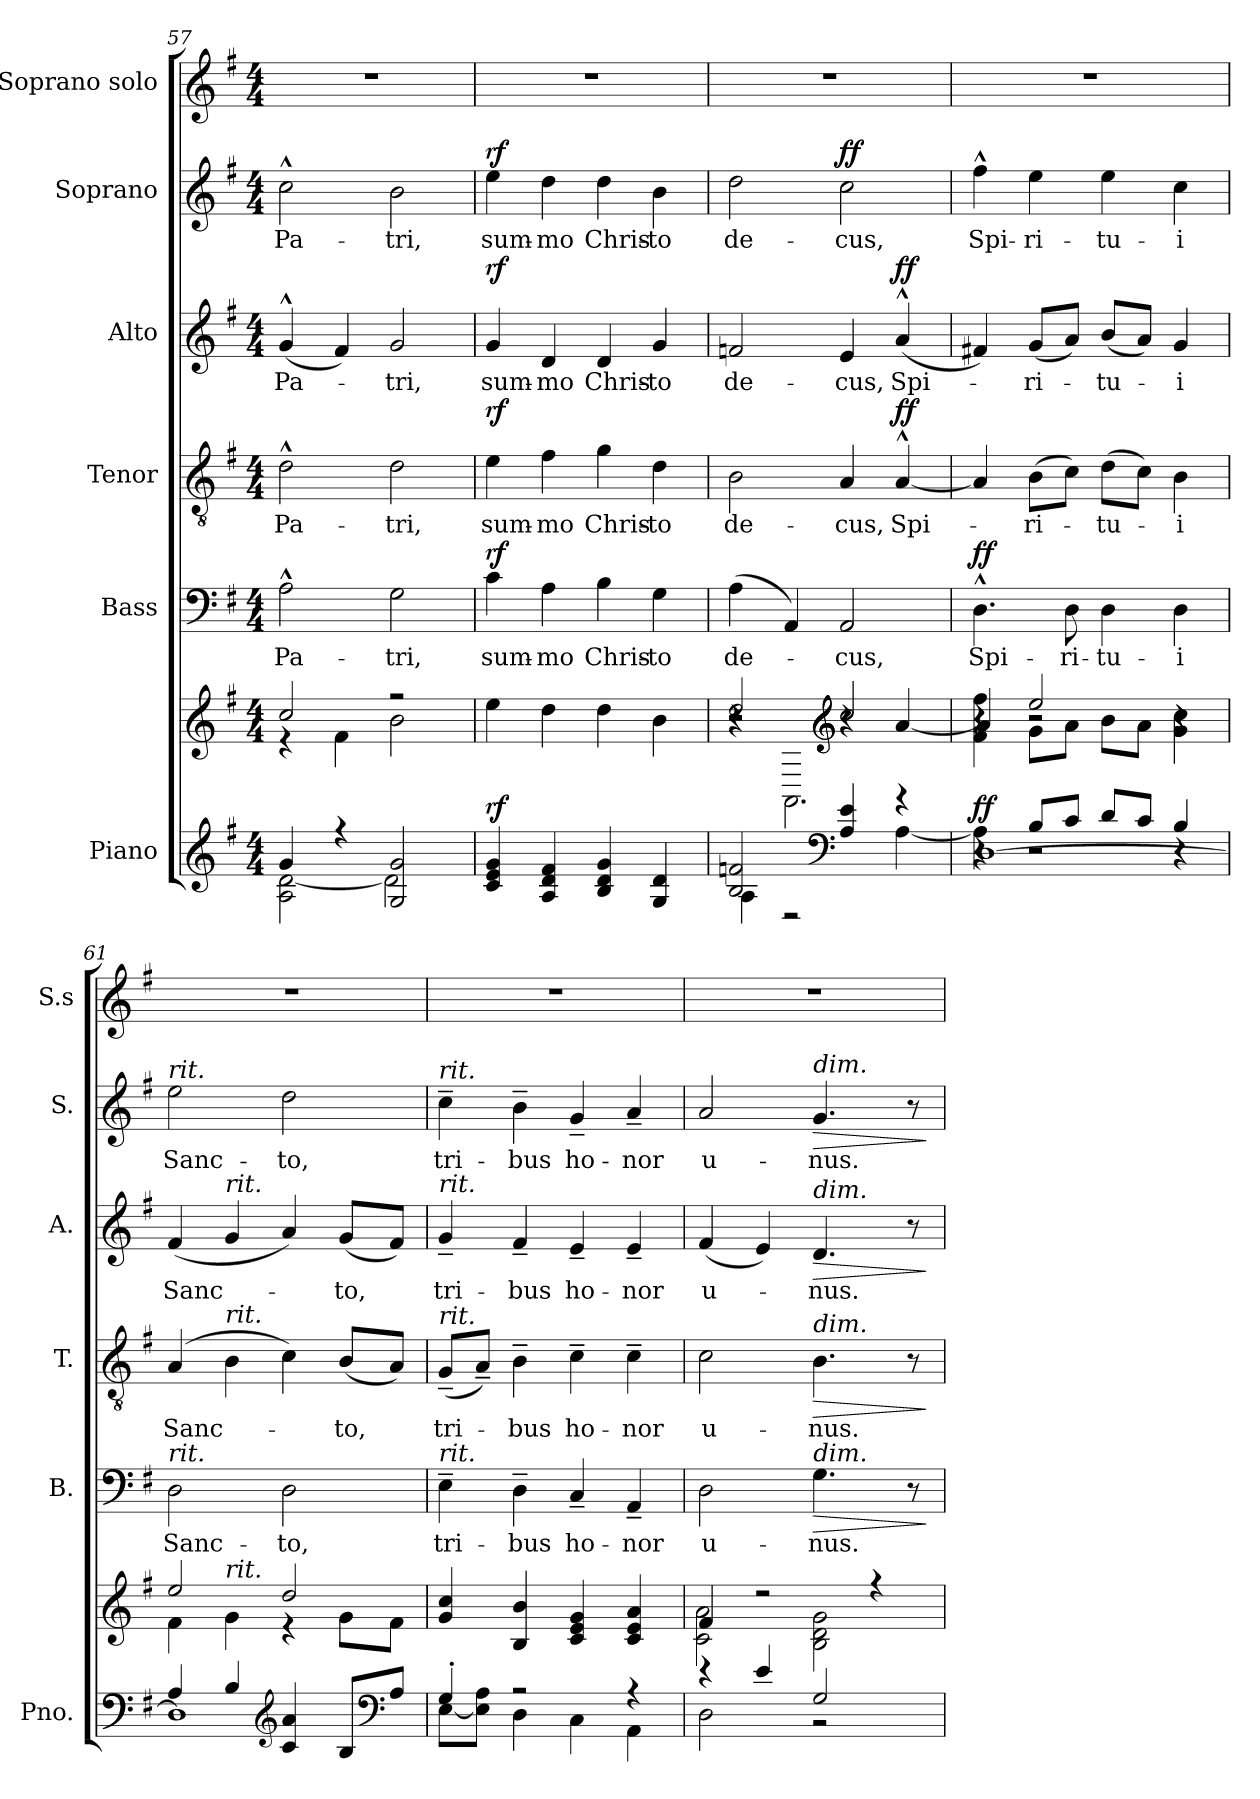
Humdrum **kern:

**kern	**kern	**dynam	**kern	**text	**dynam	**kern	**text	**dynam	**kern	**text	**dynam	**kern	**text	**dynam	**kern
*part6	*part6	*part6	*part5	*part5	*part5	*part4	*part4	*part4	*part3	*part3	*part3	*part2	*part2	*part2	*part1
*staff7	*staff6	*staff6/7	*staff5	*staff5	*staff5	*staff4	*staff4	*staff4	*staff3	*staff3	*staff3	*staff2	*staff2	*staff2	*staff1
*I"Piano	*	*	*I"Bass	*	*	*I"Tenor	*	*	*I"Alto	*	*	*I"Soprano	*	*	*I"Soprano solo
*I'Pno.	*	*	*I'B.	*	*	*I'T.	*	*	*I'A.	*	*	*I'S.	*	*	*I'S.s
*clefG2	*clefG2	*	*clefF4	*	*	*clefGv2	*	*	*clefG2	*	*	*clefG2	*	*	*clefG2
*k[f#]	*k[f#]	*	*k[f#]	*	*	*k[f#]	*	*	*k[f#]	*	*	*k[f#]	*	*	*k[f#]
*M4/4	*M4/4	*	*M4/4	*	*	*M4/4	*	*	*M4/4	*	*	*M4/4	*	*	*M4/4
=57	=57	=57	=57	=57	=57	=57	=57	=57	=57	=57	=57	=57	=57	=57	=57
*^	*^	*	*	*	*	*	*	*	*	*	*	*	*	*	*
!	!	!	!	!	!	!LO:LY:b	!	!	!LO:LY:b	!	!	!LO:LY:b	!	!	!LO:LY:b	!	!
4g/	2A\ [2d\	2cc/	4r	.	2A^^\	Pa-	.	2d^^\	Pa-	.	(<4g^^/	Pa-	.	2cc^^\	Pa-	.	1r
4r	.	.	4f#\	.	.	.	.	.	.	.	4f#/)	.	.	.	.	.	.
!	!	!	!	!	!	!LO:LY:b	!	!	!LO:LY:b	!	!	!LO:LY:b	!	!	!LO:LY:b	!	!
2G/ 2g/	2d\]	2r	2b\	.	2G\	-tri,	.	2d\	-tri,	.	2g/	-tri,	.	2b\	-tri,	.	.
=58	=58	=58	=58	=58	=58	=58	=58	=58	=58	=58	=58	=58	=58	=58	=58	=58	=58
!	!	!	!	!LO:DY:a=2	!	!LO:LY:b	!LO:DY:a	!	!LO:LY:b	!LO:DY:a	!	!LO:LY:b	!LO:DY:a	!	!LO:LY:b	!LO:DY:a	!
*v	*v	*	*	*	*	*	*	*	*	*	*	*	*	*	*	*	*
*	*v	*v	*	*	*	*	*	*	*	*	*	*	*	*	*	*
4c/ 4e/ 4g/	4ee\	rf	4c\	sum-	rf	4e\	sum-	rf	4g/	sum-	rf	4ee\	sum-	rf	1r
!	!	!	!	!LO:LY:b	!	!	!LO:LY:b	!	!	!LO:LY:b	!	!	!LO:LY:b	!	!
4A/ 4d/ 4f#/	4dd\	.	4A\	-mo	.	4f#\	-mo	.	4d/	-mo	.	4dd\	-mo	.	.
!	!	!	!	!LO:LY:b	!	!	!LO:LY:b	!	!	!LO:LY:b	!	!	!LO:LY:b	!	!
4B/ 4d/ 4g/	4dd\	.	4B\	Chris-	.	4g\	Chris-	.	4d/	Chris-	.	4dd\	Chris-	.	.
!	!	!	!	!LO:LY:b	!	!	!LO:LY:b	!	!	!LO:LY:b	!	!	!LO:LY:b	!	!
4G/ 4d/	4b\	.	4G\	-to	.	4d\	-to	.	4g/	-to	.	4b\	-to	.	.
=59	=59	=59	=59	=59	=59	=59	=59	=59	=59	=59	=59	=59	=59	=59	=59
*^	*^	*	*	*	*	*	*	*	*	*	*	*	*	*	*
*	*	*	*^	*	*	*	*	*	*	*	*	*	*	*	*	*	*
!	!	!	!	!	!	!	!LO:LY:b	!	!	!LO:LY:b	!	!	!LO:LY:b	!	!	!LO:LY:b	!	!
2B/ 2fn/	4A\	2dd/	2r	4r	.	(>4A\	de-	.	2B\	de-	.	2fn/	de-	.	2dd\	de-	.	1r
.	2r	.	.	2.AA\	.	4AA/)	.	.	.	.	.	.	.	.	.	.	.	.
*clefF4	*	*clefG2	*	*	*	*	*	*	*	*	*	*	*	*	*	*	*	*
!	!	!	!	!	!	!	!LO:LY:b	!	!	!LO:LY:b	!	!	!LO:LY:b	!	!	!LO:LY:b	!LO:DY:a	!
4A/ 4e/	.	2cc/	4r	.	.	2AA/	-cus,	.	4A/	-cus,	.	4e/	-cus,	.	2cc\	-cus,	ff	.
!	!	!	!	!	!	!	!	!	!	!LO:LY:b	!LO:DY:a	!	!LO:LY:b	!LO:DY:a	!	!	!	!
4r	[4A\	.	[4a/	.	.	.	.	.	[4A^^/	Spi-	ff	(<4a^^/	Spi-	ff	.	.	.	.
=60	=60	=60	=60	=60	=60	=60	=60	=60	=60	=60	=60	=60	=60	=60	=60	=60	=60	=60
*	*^	*	*	*	*	*	*	*	*	*	*	*	*	*	*	*	*	*
!	!	!	!	!	!	!LO:DY:a=2	!	!LO:LY:b	!LO:DY:a	!	!	!	!	!	!	!	!LO:LY:b	!	!
4r	4A\]	[1D	4r	4f#\ 4ff#\	4a/]	ff	4.D^^\	Spi-	ff	4A/]	.	.	4f#X/)	.	.	4ff#^^\	Spi-	.	1r
!	!	!	!	!	!	!	!	!	!	!	!LO:LY:b	!	!	!LO:LY:b	!	!	!LO:LY:b	!	!
8B/L	2r	.	2ee/	8g\L	2r	.	.	.	.	(>8B\L	-ri-	.	(<8g/L	-ri-	.	4ee\	-ri-	.	.
!	!	!	!	!	!	!	!	!LO:LY:b	!	!	!	!	!	!	!	!	!	!	!
8c/J	.	.	.	8a\J	.	.	8D\	-ri-	.	8c\J)	.	.	8a/J)	.	.	.	.	.	.
!	!	!	!	!	!	!	!	!LO:LY:b	!	!	!LO:LY:b	!	!	!LO:LY:b	!	!	!LO:LY:b	!	!
8d/L	.	.	.	8b\L	.	.	4D\	-tu-	.	(>8d\L	-tu-	.	(<8b/L	-tu-	.	4ee\	-tu-	.	.
8c/J	.	.	.	8a\J	.	.	.	.	.	8c\J)	.	.	8a/J)	.	.	.	.	.	.
!	!	!	!	!	!	!	!	!LO:LY:b	!	!	!LO:LY:b	!	!	!LO:LY:b	!	!	!LO:LY:b	!	!
4B/	4r	.	4r	4g\ 4cc\	4r	.	4D\	-i	.	4B\	-i	.	4g/	-i	.	4cc\	-i	.	.
*v	*v	*v	*	*	*	*	*	*	*	*	*	*	*	*	*	*	*	*	*
*	*v	*v	*v	*	*	*	*	*	*	*	*	*	*	*	*	*	*
=61	=61	=61	=61	=61	=61	=61	=61	=61	=61	=61	=61	=61	=61	=61	=61
*	*	*	*	*	*	*	*	*	*	*	*	*	*	*	*MM94
*^	*^	*	*	*	*	*	*	*	*	*	*	*	*	*	*
*	*	*	*^	*	*	*	*	*	*	*	*	*	*	*	*	*	*
!	!	!	!	!	!	!	!	!	!	!	!	!	!	!	!LO:TX:a:i:t=rit.	!	!	!
!	!	!	!	!	!	!LO:TX:a:i:t=rit.	!	!	!	!	!	!	!	!	!	!	!	!
!	!	!	!	!	!	!	!LO:LY:b	!	!	!LO:LY:b	!	!	!LO:LY:b	!	!	!LO:LY:b	!	!
*	*	*	*	*	*	*	*	*	*	*	*	*	*	*	*	*	*	*^
*	*	*	*v	*v	*	*	*	*	*	*	*	*	*	*	*	*	*	*	*^
4A/	1D]	2ee/	4f#\	.	2D\	Sanc-	.	(>4A/	Sanc-	.	(<4f#/	Sanc-	.	2ee\	Sanc-	.	1r	4ryy	2.ryy
*	*	*	*	*	*	*	*	*	*	*	*	*	*	*	*	*	*MM92	*	*
!	!	!	!	!	!	!	!	!	!	!	!LO:TX:a:i:t=rit.	!	!	!	!	!	!	!	!
!	!	!	!	!	!	!	!	!LO:TX:a:i:t=rit.	!	!	!	!	!	!	!	!	!	!	!
!	!	!	!LO:TX:a:i:t=rit.	!	!	!	!	!	!	!	!	!	!	!	!	!	!	!	!
4B/	.	.	4g\	.	.	.	.	4B\	.	.	4g/	.	.	.	.	.	.	2.ryy	.
*clefG2	*	*	*	*	*	*	*	*	*	*	*	*	*	*	*	*	*	*	*
!	!	!	!	!	!	!LO:LY:b	!	!	!	!	!	!	!	!	!LO:LY:b	!	!	!	!
4c/ 4a/	.	2dd/	4r	.	2D\	-to,	.	4c\)	.	.	4a/)	.	.	2dd\	-to,	.	.	.	.
*	*	*	*	*	*	*	*	*	*	*	*	*	*	*	*	*	*MM90	*	*
!	!	!	!	!	!	!	!	!	!LO:LY:b	!	!	!LO:LY:b	!	!	!	!	!	!	!
8B/L	.	.	8g\L	.	.	.	.	(<8B/L	-to,	.	(<8g/L	-to,	.	.	.	.	.	.	4ryy
*clefF4	*	*	*	*	*	*	*	*	*	*	*	*	*	*	*	*	*	*	*
8A/J	.	.	8f#\J	.	.	.	.	8A/J)	.	.	8f#/J)	.	.	.	.	.	.	.	.
*	*	*v	*v	*	*	*	*	*	*	*	*	*	*	*	*	*	*v	*v	*v
!!LO:PB:g=z
=62	=62	=62	=62	=62	=62	=62	=62	=62	=62	=62	=62	=62	=62	=62	=62	=62
*	*	*	*	*	*	*	*	*	*	*	*	*	*	*	*	*MM88
*	*	*^	*	*	*	*	*	*	*	*	*	*	*	*	*	*^
*	*	*	*	*	*	*	*	*	*	*	*	*	*	*	*	*	*	*^
!	!	!	!	!	!	!	!	!	!	!	!	!	!	!LO:TX:a:i:t=rit.	!	!	!	!	!
!	!	!	!	!	!	!	!	!	!	!	!LO:TX:a:i:t=rit.	!	!	!	!	!	!	!	!
!	!	!	!	!	!	!	!	!LO:TX:a:i:t=rit.	!	!	!	!	!	!	!	!	!	!	!
!	!	!	!	!	!LO:TX:a:i:t=rit.	!	!	!	!	!	!	!	!	!	!	!	!	!	!
!	!	!LO:TX:a:i:t=rit.	!	!	!	!	!	!	!	!	!	!	!	!	!	!	!	!	!
!	!	!	!	!	!	!LO:LY:b	!	!	!LO:LY:b	!	!	!LO:LY:b	!	!	!LO:LY:b	!	!	!	!
*	*	*v	*v	*	*	*	*	*	*	*	*	*	*	*	*	*	*	*v	*v
4G'/	[8E\L	4g/ 4cc/	.	4E~\	tri-	.	(<8G~/L	tri-	.	4g~/	tri-	.	4cc~\	tri-	.	1r	2ryy
.	8E\] 8A\J	.	.	.	.	.	8A~/J)	.	.	.	.	.	.	.	.	.	.
!	!	!	!	!	!LO:LY:b	!	!	!LO:LY:b	!	!	!LO:LY:b	!	!	!LO:LY:b	!	!	!
2r	4D\	4B/ 4b/	.	4D~\	-bus	.	4B~\	-bus	.	4f#~/	-bus	.	4b~\	-bus	.	.	.
*	*	*	*	*	*	*	*	*	*	*	*	*	*	*	*	*MM84	*
!	!	!	!	!	!LO:LY:b	!	!	!LO:LY:b	!	!	!LO:LY:b	!	!	!LO:LY:b	!	!	!
.	4C\	4c/ 4e/ 4g/	.	4C~/	ho-	.	4c~\	ho-	.	4e~/	ho-	.	4g~/	ho-	.	.	2ryy
!	!	!	!	!	!LO:LY:b	!	!	!LO:LY:b	!	!	!LO:LY:b	!	!	!LO:LY:b	!	!	!
4r	4AA\	4c/ 4e/ 4a/	.	4AA~/	-nor	.	4c~\	-nor	.	4e~/	-nor	.	4a~/	-nor	.	.	.
=63	=63	=63	=63	=63	=63	=63	=63	=63	=63	=63	=63	=63	=63	=63	=63	=63	=63
*	*	*	*	*	*	*	*	*	*	*	*	*	*	*	*	*MM80	*
*	*	*^	*	*	*	*	*	*	*	*	*	*	*	*	*	*	*
!	!	!	!	!	!	!LO:LY:b	!	!	!LO:LY:b	!	!	!LO:LY:b	!	!	!LO:LY:b	!	!	!
4r	2D\	4f#/	2c\ 2a\	.	2D\	u-	.	2c\	u-	.	(<4f#/	u-	.	2a/	u-	.	1r	2ryy
4e/	.	2r	.	.	.	.	.	.	.	.	4e/)	.	.	.	.	.	.	.
*	*	*	*	*	*	*	*	*	*	*	*	*	*	*	*	*	*MM76	*
!	!	!	!	!	!	!	!	!	!	!	!	!	!	!LO:TX:a:i:t=dim.	!	!	!	!
!	!	!	!	!	!	!	!	!	!	!	!LO:TX:a:i:t=dim.	!	!	!	!	!	!	!
!	!	!	!	!	!	!	!	!LO:TX:a:i:t=dim.	!	!	!	!	!	!	!	!	!	!
!	!	!	!	!	!LO:TX:a:i:t=dim.	!	!	!	!	!	!	!	!	!	!	!	!	!
!	!	!	!	!	!	!LO:LY:b	!LO:HP:b	!	!LO:LY:b	!LO:HP:b	!	!LO:LY:b	!LO:HP:b	!	!LO:LY:b	!LO:HP:b	!	!
2G/	2r	.	2B\ 2d\ 2g\	.	4.G\	-nus.	>	4.B\	-nus.	>	4.d/	-nus.	>	4.g/	-nus.	>	.	2ryy
.	.	4r	.	.	.	.	.	.	.	.	.	.	.	.	.	.	.	.
.	.	.	.	.	8r	.	.	8r	.	.	8r	.	.	8r	.	.	.	.
*v	*v	*	*	*	*	*	*	*	*	*	*	*	*	*	*	*	*	*
*	*v	*v	*	*	*	*	*	*	*	*	*	*	*	*	*	*	*
.	.	.	.	.	]	.	.	]	.	.	]	.	.	]	.	.
*	*	*	*	*	*	*	*	*	*	*	*	*	*	*	*v	*v
=	=	=	=	=	=	=	=	=	=	=	=	=	=	=	=
*-	*-	*-	*-	*-	*-	*-	*-	*-	*-	*-	*-	*-	*-	*-	*-
